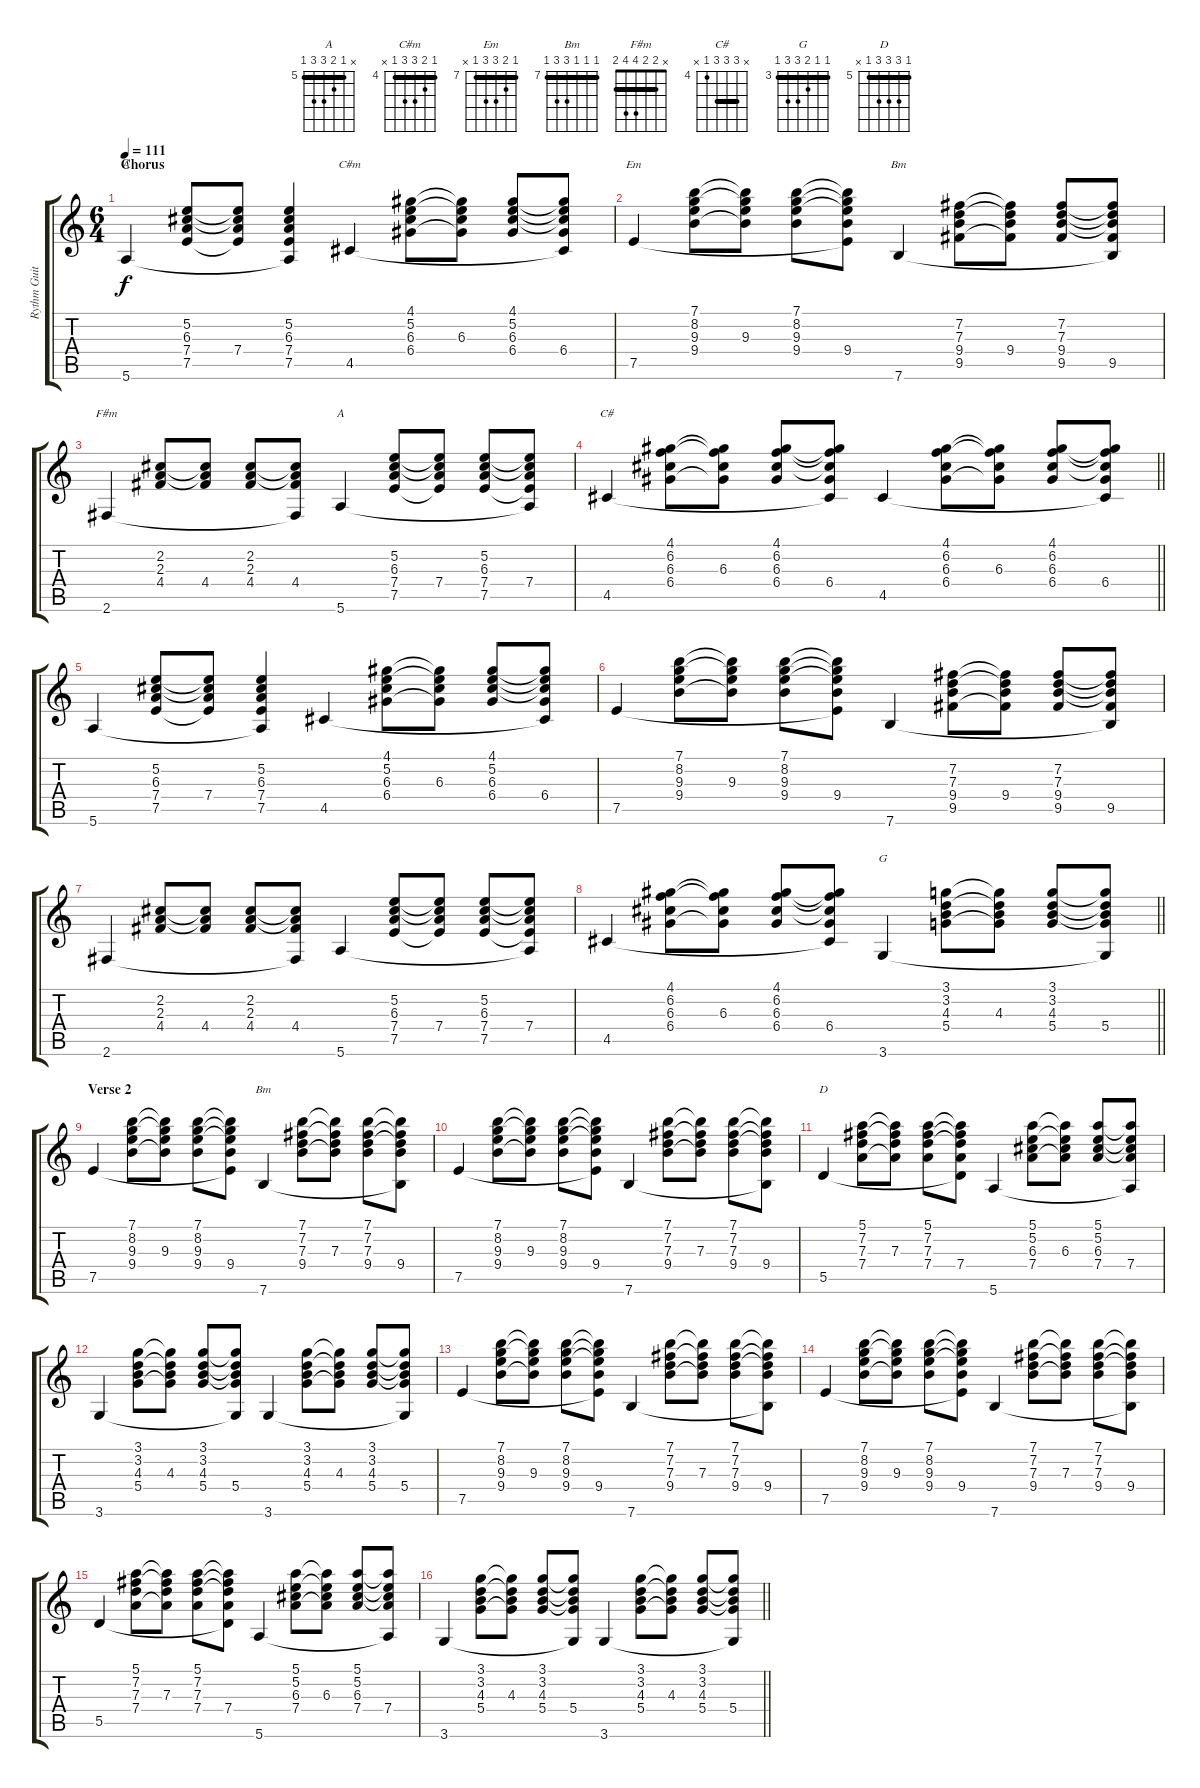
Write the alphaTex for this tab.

\track ("Rythm Guitar" "Rythm Guit") {instrument electricguitarjazz}
\staff {score tabs}
\tuning (E4 B3 G3 D3 A2 E2) {hide}
\chord ("A" 5 5 6 7 7 5) {firstfret 5 barre 5}
\chord ("C#m" 4 5 6 6 4 x) {firstfret 4 barre 4}
\chord ("Em" 7 8 9 9 7 x) {firstfret 7 barre 7}
\chord ("Bm" x 7 7 9 9 7) {firstfret 7 barre 7}
\chord ("F#m" x 2 2 4 4 2) {barre 2}
\chord ("A" x 5 6 7 7 5) {firstfret 5 barre 5}
\chord ("C#" x 6 6 6 4 x) {firstfret 4 barre 6}
\chord ("G" 3 3 4 5 5 3) {firstfret 3 barre 3}
\chord ("Bm" 7 7 7 9 9 7) {firstfret 7 barre 7}
\chord ("D" 5 7 7 7 5 x) {firstfret 5 barre 5}
\ts (6 4)
\section ("" "Chorus")
\tempo 111
\clef g2
\ks c
5.6.4{ch "A" dy f} (5.2 6.3 7.4 7.5).8 (5.2{t} 6.3{t} 7.4 7.5{t}).8 (5.2 6.3 7.4 7.5 5.6{t}).4 4.5.4{ch "C#m"} (4.1 5.2 6.3 6.4).8 (4.1{t} 5.2{t} 6.3 6.4{t}).8 (4.1 5.2 6.3 6.4).8 (4.1{t} 5.2{t} 6.3{t} 6.4 4.5{t}).8 |
7.5.4{ch "Em"} (7.1 8.2 9.3 9.4).8 (7.1{t} 8.2{t} 9.3 9.4{t}).8 (7.1 8.2 9.3 9.4).8 (7.1{t} 8.2{t} 9.3{t} 9.4 7.5{t}).8 7.6.4{ch "Bm"} (7.2 7.3 9.4 9.5).8 (7.2{t} 7.3{t} 9.4 9.5{t}).8 (7.2 7.3 9.4 9.5).8 (7.2{t} 7.3{t} 9.4{t} 9.5 7.6{t}).8 |
2.6.4{ch "F#m"} (2.2 2.3 4.4).8 (2.2{t} 2.3{t} 4.4).8 (2.2 2.3 4.4).8 (2.2{t} 2.3{t} 4.4 2.6{t}).8 5.6.4{ch "A"} (5.2 6.3 7.4 7.5).8 (5.2{t} 6.3{t} 7.4 7.5{t}).8 (5.2 6.3 7.4 7.5).8 (5.2{t} 6.3{t} 7.4 7.5{t} 5.6{t}).8 |
\barLineRight lightlight
4.5.4{ch "C#"} (4.1 6.2 6.3 6.4).8 (4.1{t} 6.2{t} 6.3 6.4{t}).8 (4.1 6.2 6.3 6.4).8 (4.1{t} 6.2{t} 6.3{t} 6.4 4.5{t}).8 4.5.4 (4.1 6.2 6.3 6.4).8 (4.1{t} 6.2{t} 6.3 6.4{t}).8 (4.1 6.2 6.3 6.4).8 (4.1{t} 6.2{t} 6.3{t} 6.4 4.5{t}).8 |
5.6.4 (5.2 6.3 7.4 7.5).8 (5.2{t} 6.3{t} 7.4 7.5{t}).8 (5.2 6.3 7.4 7.5 5.6{t}).4 4.5.4 (4.1 5.2 6.3 6.4).8 (4.1{t} 5.2{t} 6.3 6.4{t}).8 (4.1 5.2 6.3 6.4).8 (4.1{t} 5.2{t} 6.3{t} 6.4 4.5{t}).8 |
7.5.4 (7.1 8.2 9.3 9.4).8 (7.1{t} 8.2{t} 9.3 9.4{t}).8 (7.1 8.2 9.3 9.4).8 (7.1{t} 8.2{t} 9.3{t} 9.4 7.5{t}).8 7.6.4 (7.2 7.3 9.4 9.5).8 (7.2{t} 7.3{t} 9.4 9.5{t}).8 (7.2 7.3 9.4 9.5).8 (7.2{t} 7.3{t} 9.4{t} 9.5 7.6{t}).8 |
2.6.4 (2.2 2.3 4.4).8 (2.2{t} 2.3{t} 4.4).8 (2.2 2.3 4.4).8 (2.2{t} 2.3{t} 4.4 2.6{t}).8 5.6.4 (5.2 6.3 7.4 7.5).8 (5.2{t} 6.3{t} 7.4 7.5{t}).8 (5.2 6.3 7.4 7.5).8 (5.2{t} 6.3{t} 7.4 7.5{t} 5.6{t}).8 |
\barLineRight lightlight
4.5.4 (4.1 6.2 6.3 6.4).8 (4.1{t} 6.2{t} 6.3 6.4{t}).8 (4.1 6.2 6.3 6.4).8 (4.1{t} 6.2{t} 6.3{t} 6.4 4.5{t}).8 3.6.4{ch "G"} (3.1 3.2 4.3 5.4).8 (3.1{t} 3.2{t} 4.3 5.4{t}).8 (3.1 3.2 4.3 5.4).8 (3.1{t} 3.2{t} 4.3{t} 5.4 3.6{t}).8 |
\section ("" "Verse 2")
7.5.4 (7.1 8.2 9.3 9.4).8 (7.1{t} 8.2{t} 9.3 9.4{t}).8 (7.1 8.2 9.3 9.4).8 (7.1{t} 8.2{t} 9.3{t} 9.4 7.5{t}).8 7.6.4{ch "Bm"} (7.1 7.2 7.3 9.4).8 (7.1{t} 7.2{t} 7.3 9.4{t}).8 (7.1 7.2 7.3 9.4).8 (7.1{t} 7.2{t} 7.3{t} 9.4 7.6{t}).8 |
7.5.4 (7.1 8.2 9.3 9.4).8 (7.1{t} 8.2{t} 9.3 9.4{t}).8 (7.1 8.2 9.3 9.4).8 (7.1{t} 8.2{t} 9.3{t} 9.4 7.5{t}).8 7.6.4 (7.1 7.2 7.3 9.4).8 (7.1{t} 7.2{t} 7.3 9.4{t}).8 (7.1 7.2 7.3 9.4).8 (7.1{t} 7.2{t} 7.3{t} 9.4 7.6{t}).8 |
5.5.4{ch "D"} (5.1 7.2 7.3 7.4).8 (5.1{t} 7.2{t} 7.3 7.4{t}).8 (5.1 7.2 7.3 7.4).8 (5.1{t} 7.2{t} 7.3{t} 7.4 5.5{t}).8 5.6.4 (5.1 5.2 6.3 7.4).8 (5.1{t} 5.2{t} 6.3 7.4{t}).8 (5.1 5.2 6.3 7.4).8 (5.1{t} 5.2{t} 6.3{t} 7.4 5.6{t}).8 |
3.6.4 (3.1 3.2 4.3 5.4).8 (3.1{t} 3.2{t} 4.3 5.4{t}).8 (3.1 3.2 4.3 5.4).8 (3.1{t} 3.2{t} 4.3{t} 5.4 3.6{t}).8 3.6.4 (3.1 3.2 4.3 5.4).8 (3.1{t} 3.2{t} 4.3 5.4{t}).8 (3.1 3.2 4.3 5.4).8 (3.1{t} 3.2{t} 4.3{t} 5.4 3.6{t}).8 |
7.5.4 (7.1 8.2 9.3 9.4).8 (7.1{t} 8.2{t} 9.3 9.4{t}).8 (7.1 8.2 9.3 9.4).8 (7.1{t} 8.2{t} 9.3{t} 9.4 7.5{t}).8 7.6.4 (7.1 7.2 7.3 9.4).8 (7.1{t} 7.2{t} 7.3 9.4{t}).8 (7.1 7.2 7.3 9.4).8 (7.1{t} 7.2{t} 7.3{t} 9.4 7.6{t}).8 |
7.5.4 (7.1 8.2 9.3 9.4).8 (7.1{t} 8.2{t} 9.3 9.4{t}).8 (7.1 8.2 9.3 9.4).8 (7.1{t} 8.2{t} 9.3{t} 9.4 7.5{t}).8 7.6.4 (7.1 7.2 7.3 9.4).8 (7.1{t} 7.2{t} 7.3 9.4{t}).8 (7.1 7.2 7.3 9.4).8 (7.1{t} 7.2{t} 7.3{t} 9.4 7.6{t}).8 |
5.5.4 (5.1 7.2 7.3 7.4).8 (5.1{t} 7.2{t} 7.3 7.4{t}).8 (5.1 7.2 7.3 7.4).8 (5.1{t} 7.2{t} 7.3{t} 7.4 5.5{t}).8 5.6.4 (5.1 5.2 6.3 7.4).8 (5.1{t} 5.2{t} 6.3 7.4{t}).8 (5.1 5.2 6.3 7.4).8 (5.1{t} 5.2{t} 6.3{t} 7.4 5.6{t}).8 |
\barLineRight lightlight
3.6.4 (3.1 3.2 4.3 5.4).8 (3.1{t} 3.2{t} 4.3 5.4{t}).8 (3.1 3.2 4.3 5.4).8 (3.1{t} 3.2{t} 4.3{t} 5.4 3.6{t}).8 3.6.4 (3.1 3.2 4.3 5.4).8 (3.1{t} 3.2{t} 4.3 5.4{t}).8 (3.1 3.2 4.3 5.4).8 (3.1{t} 3.2{t} 4.3{t} 5.4 3.6{t}).8
